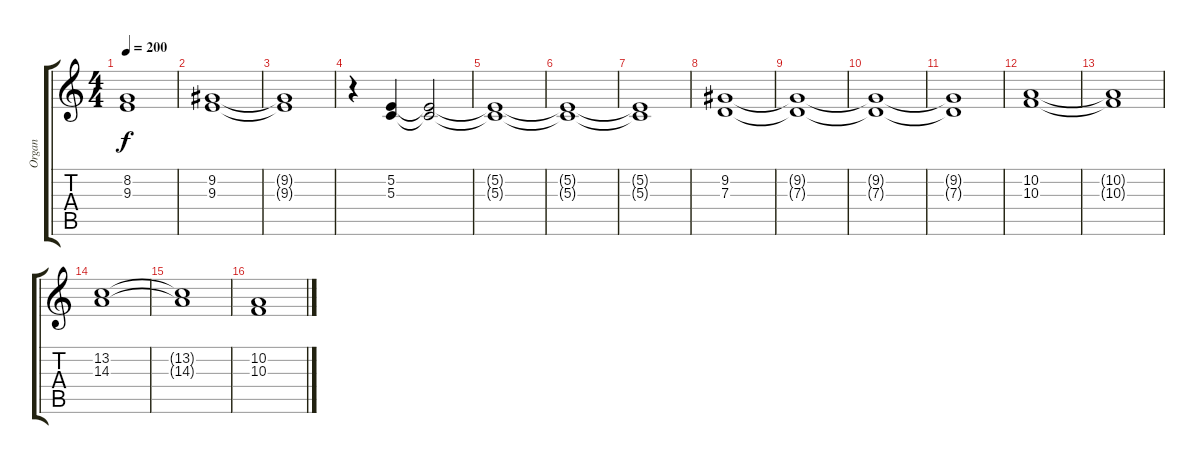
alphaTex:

\track ("Organ" "Organ") {instrument reedorgan}
\staff {score tabs}
\tuning (E4 B3 G3 D3 A2 E2) {hide}
\ts (4 4)
\tempo 200
\clef g2
\ks c
(8.2{t} 9.3{t}).1{dy f} |
(9.2 9.3).1 |
(9.2{t} 9.3{t}).1 |
r.4 (5.2 5.3).4 (5.2{t} 5.3{t}).2 |
(5.2{t} 5.3{t}).1 |
(5.2{t} 5.3{t}).1 |
(5.2{t} 5.3{t}).1 |
(9.2 7.3).1 |
(9.2{t} 7.3{t}).1 |
(9.2{t} 7.3{t}).1 |
(9.2{t} 7.3{t}).1 |
(10.2 10.3).1 |
(10.2{t} 10.3{t}).1 |
(13.2 14.3).1 |
(13.2{t} 14.3{t}).1 |
(10.2 10.3).1
